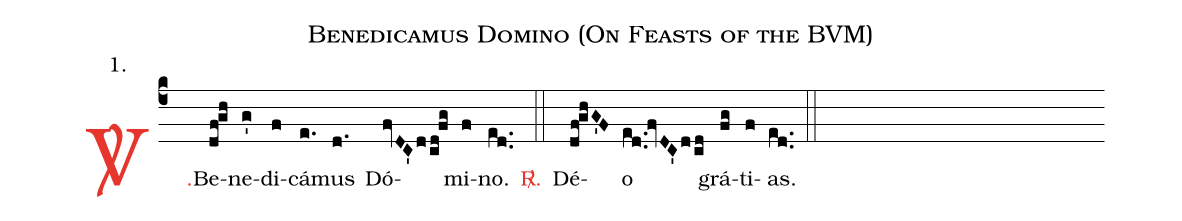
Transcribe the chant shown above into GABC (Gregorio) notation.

name:Benedicamus Domino (On Feasts of the BVM);
office-part:Toni Communes;
mode:1;
annotation: 1.;
%%
(c4) <c><sp>V/</sp>.</c>() () Be(df!gh)ne(g')di(f)cá(e.)mus(d.) Dó(fvDC'd/cd!fg)mi(f)no.(ed..)
<c><sp>R/</sp>.</c>(::) Dé(df!ghG'F)o(ed..!fvDC'd/cd) grá(fg)ti(f)as.(ed..) (::)
